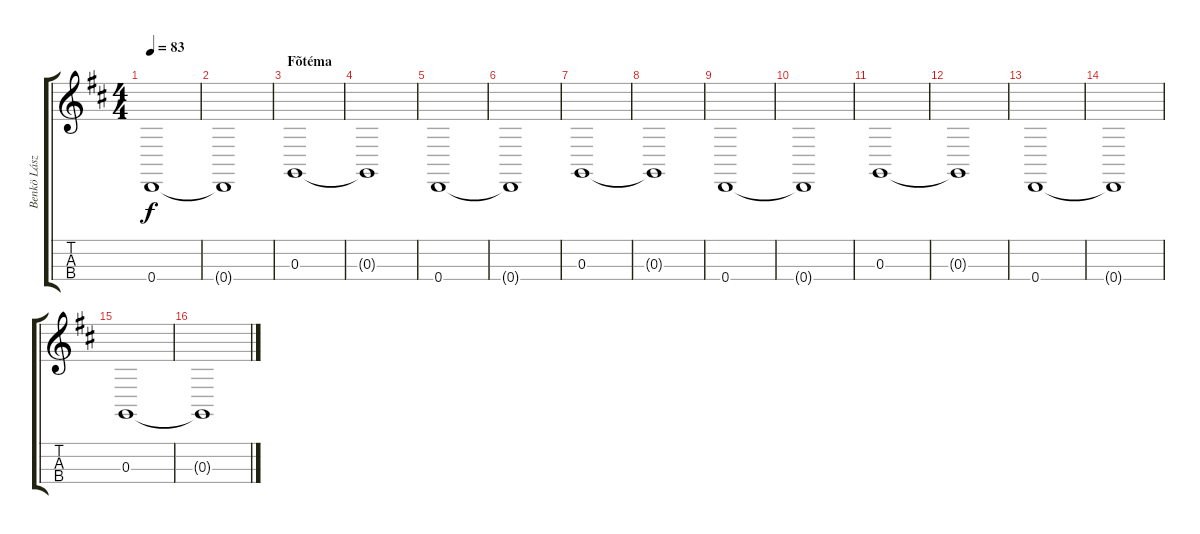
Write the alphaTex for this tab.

\track ("Benkö László \"Laci\" Keyboards 4" "Benkö Lász") {instrument lead8bassandlead}
\staff {score tabs}
\tuning (E3 B2 G2 D2) {hide}
\ts (4 4)
\tempo 83
\clef g2
\ks d
0.4.1{dy f} |
0.4{t}.1 |
\section ("" "Fõtéma")
0.3.1 |
0.3{t}.1 |
0.4.1 |
0.4{t}.1 |
0.3.1 |
0.3{t}.1 |
0.4.1 |
0.4{t}.1 |
0.3.1 |
0.3{t}.1 |
0.4.1 |
0.4{t}.1 |
0.3.1 |
0.3{t}.1
